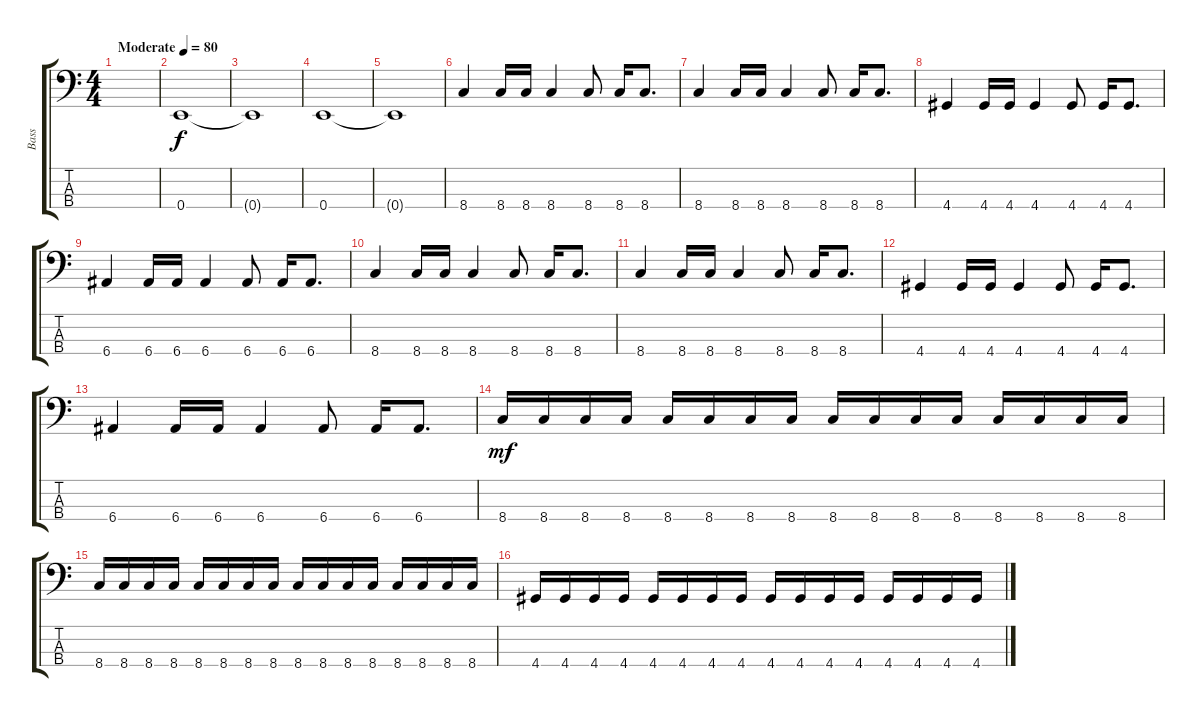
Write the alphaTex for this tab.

\track ("Bass" "Bass") {instrument electricbasspick}
\staff {score tabs}
\tuning (G2 D2 A1 E1) {hide}
\ts (4 4)
\tempo (80 "Moderate")
\clef f4
\ks c
|
0.4.1 |
0.4{t}.1 |
0.4.1 |
0.4{t}.1 |
8.4.4 8.4.16 8.4.16 8.4.4 8.4.8 8.4.16 8.4.8{d} |
8.4.4 8.4.16 8.4.16 8.4.4 8.4.8 8.4.16 8.4.8{d} |
4.4.4 4.4.16 4.4.16 4.4.4 4.4.8 4.4.16 4.4.8{d} |
6.4.4 6.4.16 6.4.16 6.4.4 6.4.8 6.4.16 6.4.8{d} |
8.4.4 8.4.16 8.4.16 8.4.4 8.4.8 8.4.16 8.4.8{d} |
8.4.4 8.4.16 8.4.16 8.4.4 8.4.8 8.4.16 8.4.8{d} |
4.4.4 4.4.16 4.4.16 4.4.4 4.4.8 4.4.16 4.4.8{d} |
6.4.4 6.4.16 6.4.16 6.4.4 6.4.8 6.4.16 6.4.8{d} |
8.4.16{dy mf} 8.4.16 8.4.16 8.4.16 8.4.16 8.4.16 8.4.16 8.4.16 8.4.16 8.4.16 8.4.16 8.4.16 8.4.16 8.4.16 8.4.16 8.4.16 |
8.4.16 8.4.16 8.4.16 8.4.16 8.4.16 8.4.16 8.4.16 8.4.16 8.4.16 8.4.16 8.4.16 8.4.16 8.4.16 8.4.16 8.4.16 8.4.16 |
4.4.16 4.4.16 4.4.16 4.4.16 4.4.16 4.4.16 4.4.16 4.4.16 4.4.16 4.4.16 4.4.16 4.4.16 4.4.16 4.4.16 4.4.16 4.4.16
